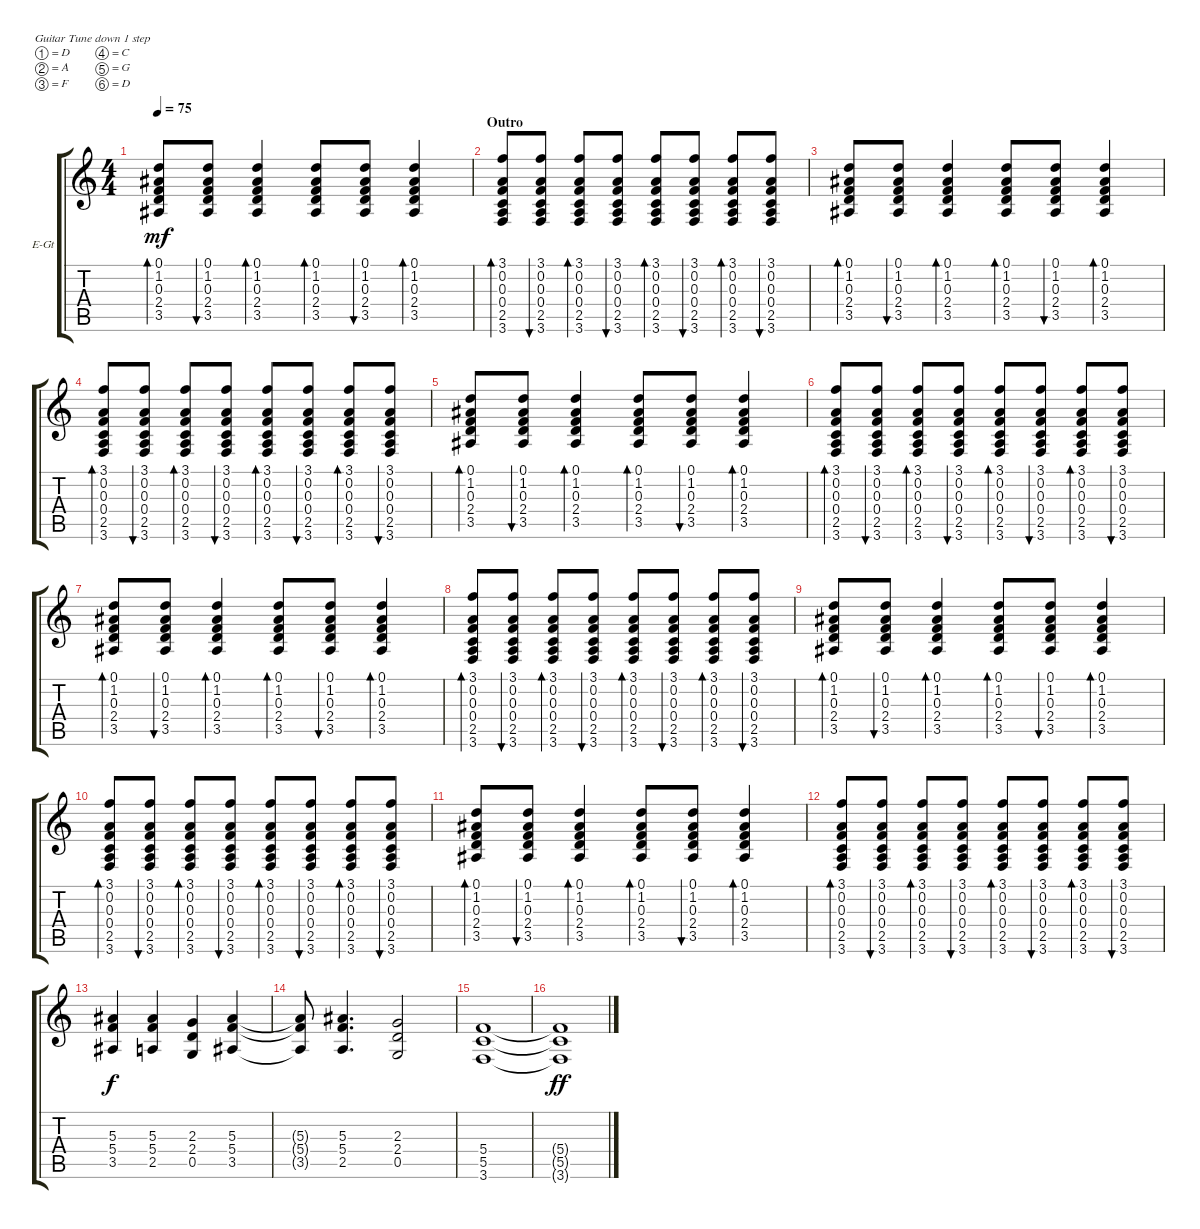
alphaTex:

\defaultSystemsLayout 4
\bracketExtendMode groupsimilarinstruments
\firstSystemTrackNameOrientation horizontal
\otherSystemsTrackNameOrientation horizontal
\track ("Nick Catanese" "E-Gt") {instrument electricguitarclean}
\staff {score tabs}
\tuning (D4 A3 F3 C3 G2 D2)
\ts (4 4)
\tempo 75
\clef g2
\ks c
(3.5 2.4 0.3 1.2 0.1).8{bd 104 dy mf} (3.5 2.4 0.3 1.2 0.1).8{bu 110} (3.5 2.4 0.3 1.2 0.1).4{bd 133} (3.5 2.4 0.3 1.2 0.1).8{bd 104} (3.5 2.4 0.3 1.2 0.1).8{bu 110} (3.5 2.4 0.3 1.2 0.1).4{bd 133} |
\section ("" "Outro")
(3.6 2.5 0.4 0.3 0.2 3.1).8{bd 119} (3.6 2.5 0.4 0.3 0.2 3.1).8{bu 119} (3.6 2.5 0.4 0.3 0.2 3.1).8{bd 119} (3.6 2.5 0.4 0.3 0.2 3.1).8{bu 119} (3.6 2.5 0.4 0.3 0.2 3.1).8{bd 119} (3.6 2.5 0.4 0.3 0.2 3.1).8{bu 119} (3.6 2.5 0.4 0.3 0.2 3.1).8{bd 119} (3.6 2.5 0.4 0.3 0.2 3.1).8{bu 119} |
(3.5 2.4 0.3 1.2 0.1).8{bd 104} (3.5 2.4 0.3 1.2 0.1).8{bu 110} (3.5 2.4 0.3 1.2 0.1).4{bd 133} (3.5 2.4 0.3 1.2 0.1).8{bd 104} (3.5 2.4 0.3 1.2 0.1).8{bu 110} (3.5 2.4 0.3 1.2 0.1).4{bd 133} |
(3.6 2.5 0.4 0.3 0.2 3.1).8{bd 119} (3.6 2.5 0.4 0.3 0.2 3.1).8{bu 119} (3.6 2.5 0.4 0.3 0.2 3.1).8{bd 119} (3.6 2.5 0.4 0.3 0.2 3.1).8{bu 119} (3.6 2.5 0.4 0.3 0.2 3.1).8{bd 119} (3.6 2.5 0.4 0.3 0.2 3.1).8{bu 119} (3.6 2.5 0.4 0.3 0.2 3.1).8{bd 119} (3.6 2.5 0.4 0.3 0.2 3.1).8{bu 119} |
(3.5 2.4 0.3 1.2 0.1).8{bd 104} (3.5 2.4 0.3 1.2 0.1).8{bu 110} (3.5 2.4 0.3 1.2 0.1).4{bd 133} (3.5 2.4 0.3 1.2 0.1).8{bd 104} (3.5 2.4 0.3 1.2 0.1).8{bu 110} (3.5 2.4 0.3 1.2 0.1).4{bd 133} |
(3.6 2.5 0.4 0.3 0.2 3.1).8{bd 119} (3.6 2.5 0.4 0.3 0.2 3.1).8{bu 119} (3.6 2.5 0.4 0.3 0.2 3.1).8{bd 119} (3.6 2.5 0.4 0.3 0.2 3.1).8{bu 119} (3.6 2.5 0.4 0.3 0.2 3.1).8{bd 119} (3.6 2.5 0.4 0.3 0.2 3.1).8{bu 119} (3.6 2.5 0.4 0.3 0.2 3.1).8{bd 119} (3.6 2.5 0.4 0.3 0.2 3.1).8{bu 119} |
(3.5 2.4 0.3 1.2 0.1).8{bd 104} (3.5 2.4 0.3 1.2 0.1).8{bu 110} (3.5 2.4 0.3 1.2 0.1).4{bd 133} (3.5 2.4 0.3 1.2 0.1).8{bd 104} (3.5 2.4 0.3 1.2 0.1).8{bu 110} (3.5 2.4 0.3 1.2 0.1).4{bd 133} |
(3.6 2.5 0.4 0.3 0.2 3.1).8{bd 119} (3.6 2.5 0.4 0.3 0.2 3.1).8{bu 119} (3.6 2.5 0.4 0.3 0.2 3.1).8{bd 119} (3.6 2.5 0.4 0.3 0.2 3.1).8{bu 119} (3.6 2.5 0.4 0.3 0.2 3.1).8{bd 119} (3.6 2.5 0.4 0.3 0.2 3.1).8{bu 119} (3.6 2.5 0.4 0.3 0.2 3.1).8{bd 119} (3.6 2.5 0.4 0.3 0.2 3.1).8{bu 119} |
(3.5 2.4 0.3 1.2 0.1).8{bd 104} (3.5 2.4 0.3 1.2 0.1).8{bu 110} (3.5 2.4 0.3 1.2 0.1).4{bd 133} (3.5 2.4 0.3 1.2 0.1).8{bd 104} (3.5 2.4 0.3 1.2 0.1).8{bu 110} (3.5 2.4 0.3 1.2 0.1).4{bd 133} |
(3.6 2.5 0.4 0.3 0.2 3.1).8{bd 119} (3.6 2.5 0.4 0.3 0.2 3.1).8{bu 119} (3.6 2.5 0.4 0.3 0.2 3.1).8{bd 119} (3.6 2.5 0.4 0.3 0.2 3.1).8{bu 119} (3.6 2.5 0.4 0.3 0.2 3.1).8{bd 119} (3.6 2.5 0.4 0.3 0.2 3.1).8{bu 119} (3.6 2.5 0.4 0.3 0.2 3.1).8{bd 119} (3.6 2.5 0.4 0.3 0.2 3.1).8{bu 119} |
(3.5 2.4 0.3 1.2 0.1).8{bd 104} (3.5 2.4 0.3 1.2 0.1).8{bu 110} (3.5 2.4 0.3 1.2 0.1).4{bd 133} (3.5 2.4 0.3 1.2 0.1).8{bd 104} (3.5 2.4 0.3 1.2 0.1).8{bu 110} (3.5 2.4 0.3 1.2 0.1).4{bd 133} |
(3.6 2.5 0.4 0.3 0.2 3.1).8{bd 119} (3.6 2.5 0.4 0.3 0.2 3.1).8{bu 119} (3.6 2.5 0.4 0.3 0.2 3.1).8{bd 119} (3.6 2.5 0.4 0.3 0.2 3.1).8{bu 119} (3.6 2.5 0.4 0.3 0.2 3.1).8{bd 119} (3.6 2.5 0.4 0.3 0.2 3.1).8{bu 119} (3.6 2.5 0.4 0.3 0.2 3.1).8{bd 119} (3.6 2.5 0.4 0.3 0.2 3.1).8{bu 119} |
(3.5 5.4 5.3).4{dy f} (2.5 5.4 5.3).4 (0.5 2.4 2.3).4 (3.5 5.4 5.3).4 |
(3.5{t} 5.4{t} 5.3{t}).8 (2.5 5.4 5.3).4{d} (0.5 2.4 2.3).2 |
(3.6 5.5 5.4).1 |
(3.6{t} 5.5{t} 5.4{t}).1{dy ff}
